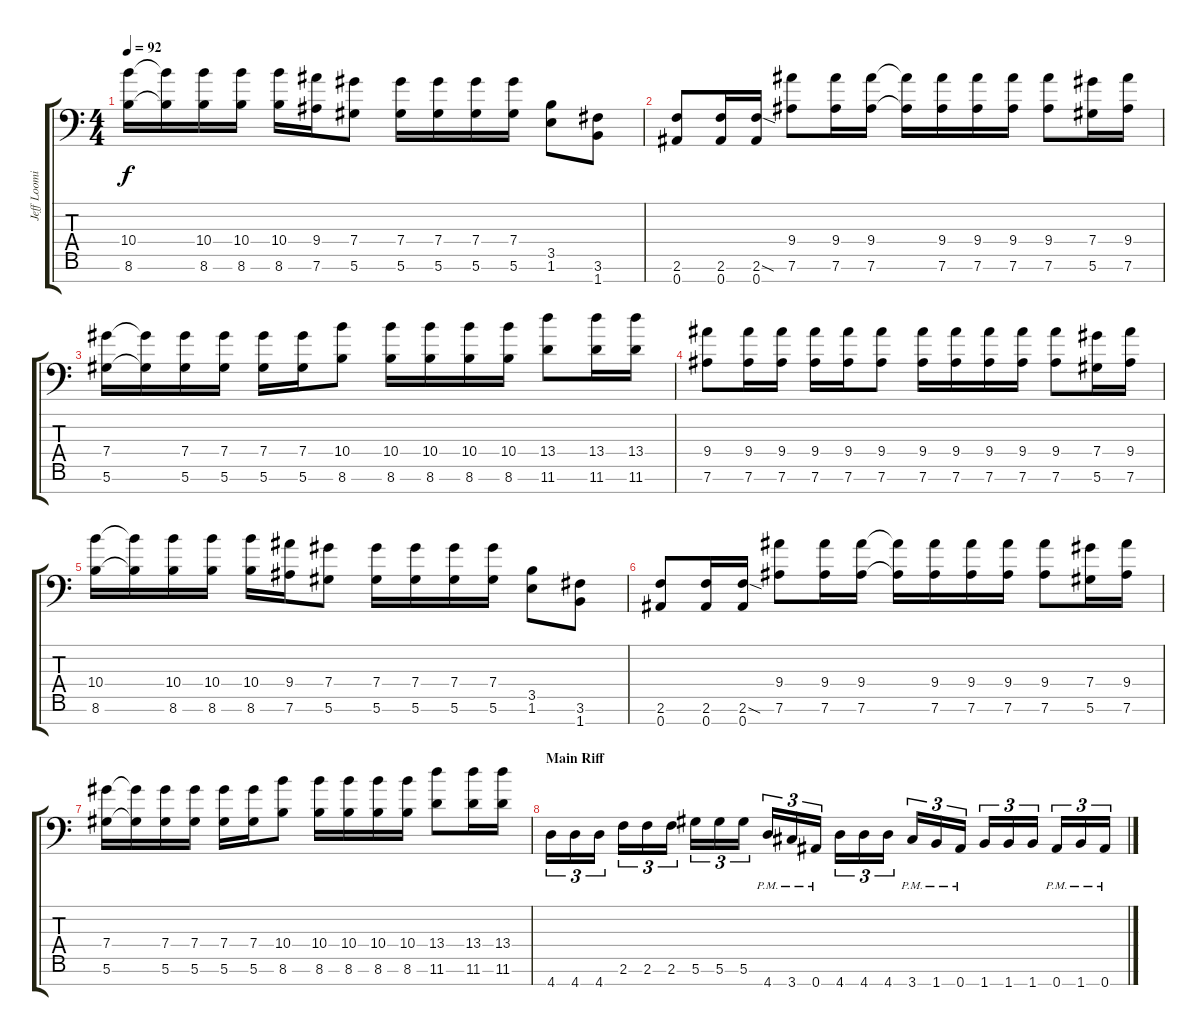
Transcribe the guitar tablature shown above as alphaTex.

\track ("Jeff Loomis Rythm" "Jeff Loomi") {instrument distortionguitar}
\staff {score tabs}
\tuning (Eb4 Bb3 Gb3 Db3 Ab2 Eb2 Bb1) {hide}
\ts (4 4)
\tempo 92
\clef f4
\ks c
(10.4 8.6).16{dy f} (10.4{t} 8.6{t}).16 (10.4 8.6).16 (10.4 8.6).16 (10.4 8.6).16 (9.4 7.6).16 (7.4 5.6).8 (7.4 5.6).16 (7.4 5.6).16 (7.4 5.6).16 (7.4 5.6).16 (3.5 1.6).8 (3.6 1.7).8 |
(2.6 0.7).8 (2.6 0.7).16 (2.6{sod} 0.7).16 (9.4 7.6).8 (9.4 7.6).16 (9.4 7.6).16 (9.4{t} 7.6{t}).16 (9.4 7.6).16 (9.4 7.6).16 (9.4 7.6).16 (9.4 7.6).8 (7.4 5.6).16 (9.4 7.6).16 |
(7.4 5.6).16 (7.4{t} 5.6{t}).16 (7.4 5.6).16 (7.4 5.6).16 (7.4 5.6).16 (7.4 5.6).16 (10.4 8.6).8 (10.4 8.6).16 (10.4 8.6).16 (10.4 8.6).16 (10.4 8.6).16 (13.4 11.6).8 (13.4 11.6).16 (13.4 11.6).16 |
(9.4 7.6).8 (9.4 7.6).16 (9.4 7.6).16 (9.4 7.6).16 (9.4 7.6).16 (9.4 7.6).8 (9.4 7.6).16 (9.4 7.6).16 (9.4 7.6).16 (9.4 7.6).16 (9.4 7.6).8 (7.4 5.6).16 (9.4 7.6).16 |
(10.4 8.6).16 (10.4{t} 8.6{t}).16 (10.4 8.6).16 (10.4 8.6).16 (10.4 8.6).16 (9.4 7.6).16 (7.4 5.6).8 (7.4 5.6).16 (7.4 5.6).16 (7.4 5.6).16 (7.4 5.6).16 (3.5 1.6).8 (3.6 1.7).8 |
(2.6 0.7).8 (2.6 0.7).16 (2.6{sod} 0.7).16 (9.4 7.6).8 (9.4 7.6).16 (9.4 7.6).16 (9.4{t} 7.6{t}).16 (9.4 7.6).16 (9.4 7.6).16 (9.4 7.6).16 (9.4 7.6).8 (7.4 5.6).16 (9.4 7.6).16 |
(7.4 5.6).16 (7.4{t} 5.6{t}).16 (7.4 5.6).16 (7.4 5.6).16 (7.4 5.6).16 (7.4 5.6).16 (10.4 8.6).8 (10.4 8.6).16 (10.4 8.6).16 (10.4 8.6).16 (10.4 8.6).16 (13.4 11.6).8 (13.4 11.6).16 (13.4 11.6).16 |
\section ("" "Main Riff")
4.7.16{tu (3 2)} 4.7.16{tu (3 2)} 4.7.16{tu (3 2)} 2.6.16{tu (3 2)} 2.6.16{tu (3 2)} 2.6.16{tu (3 2)} 5.6.16{tu (3 2)} 5.6.16{tu (3 2)} 5.6.16{tu (3 2)} 4.7{pm}.16{tu (3 2)} 3.7{pm}.16{tu (3 2)} 0.7{pm}.16{tu (3 2)} 4.7.16{tu (3 2)} 4.7.16{tu (3 2)} 4.7.16{tu (3 2)} 3.7{pm}.16{tu (3 2)} 1.7{pm}.16{tu (3 2)} 0.7{pm}.16{tu (3 2)} 1.7.16{tu (3 2)} 1.7.16{tu (3 2)} 1.7.16{tu (3 2)} 0.7{pm}.16{tu (3 2)} 1.7{pm}.16{tu (3 2)} 0.7{pm}.16{tu (3 2)}
